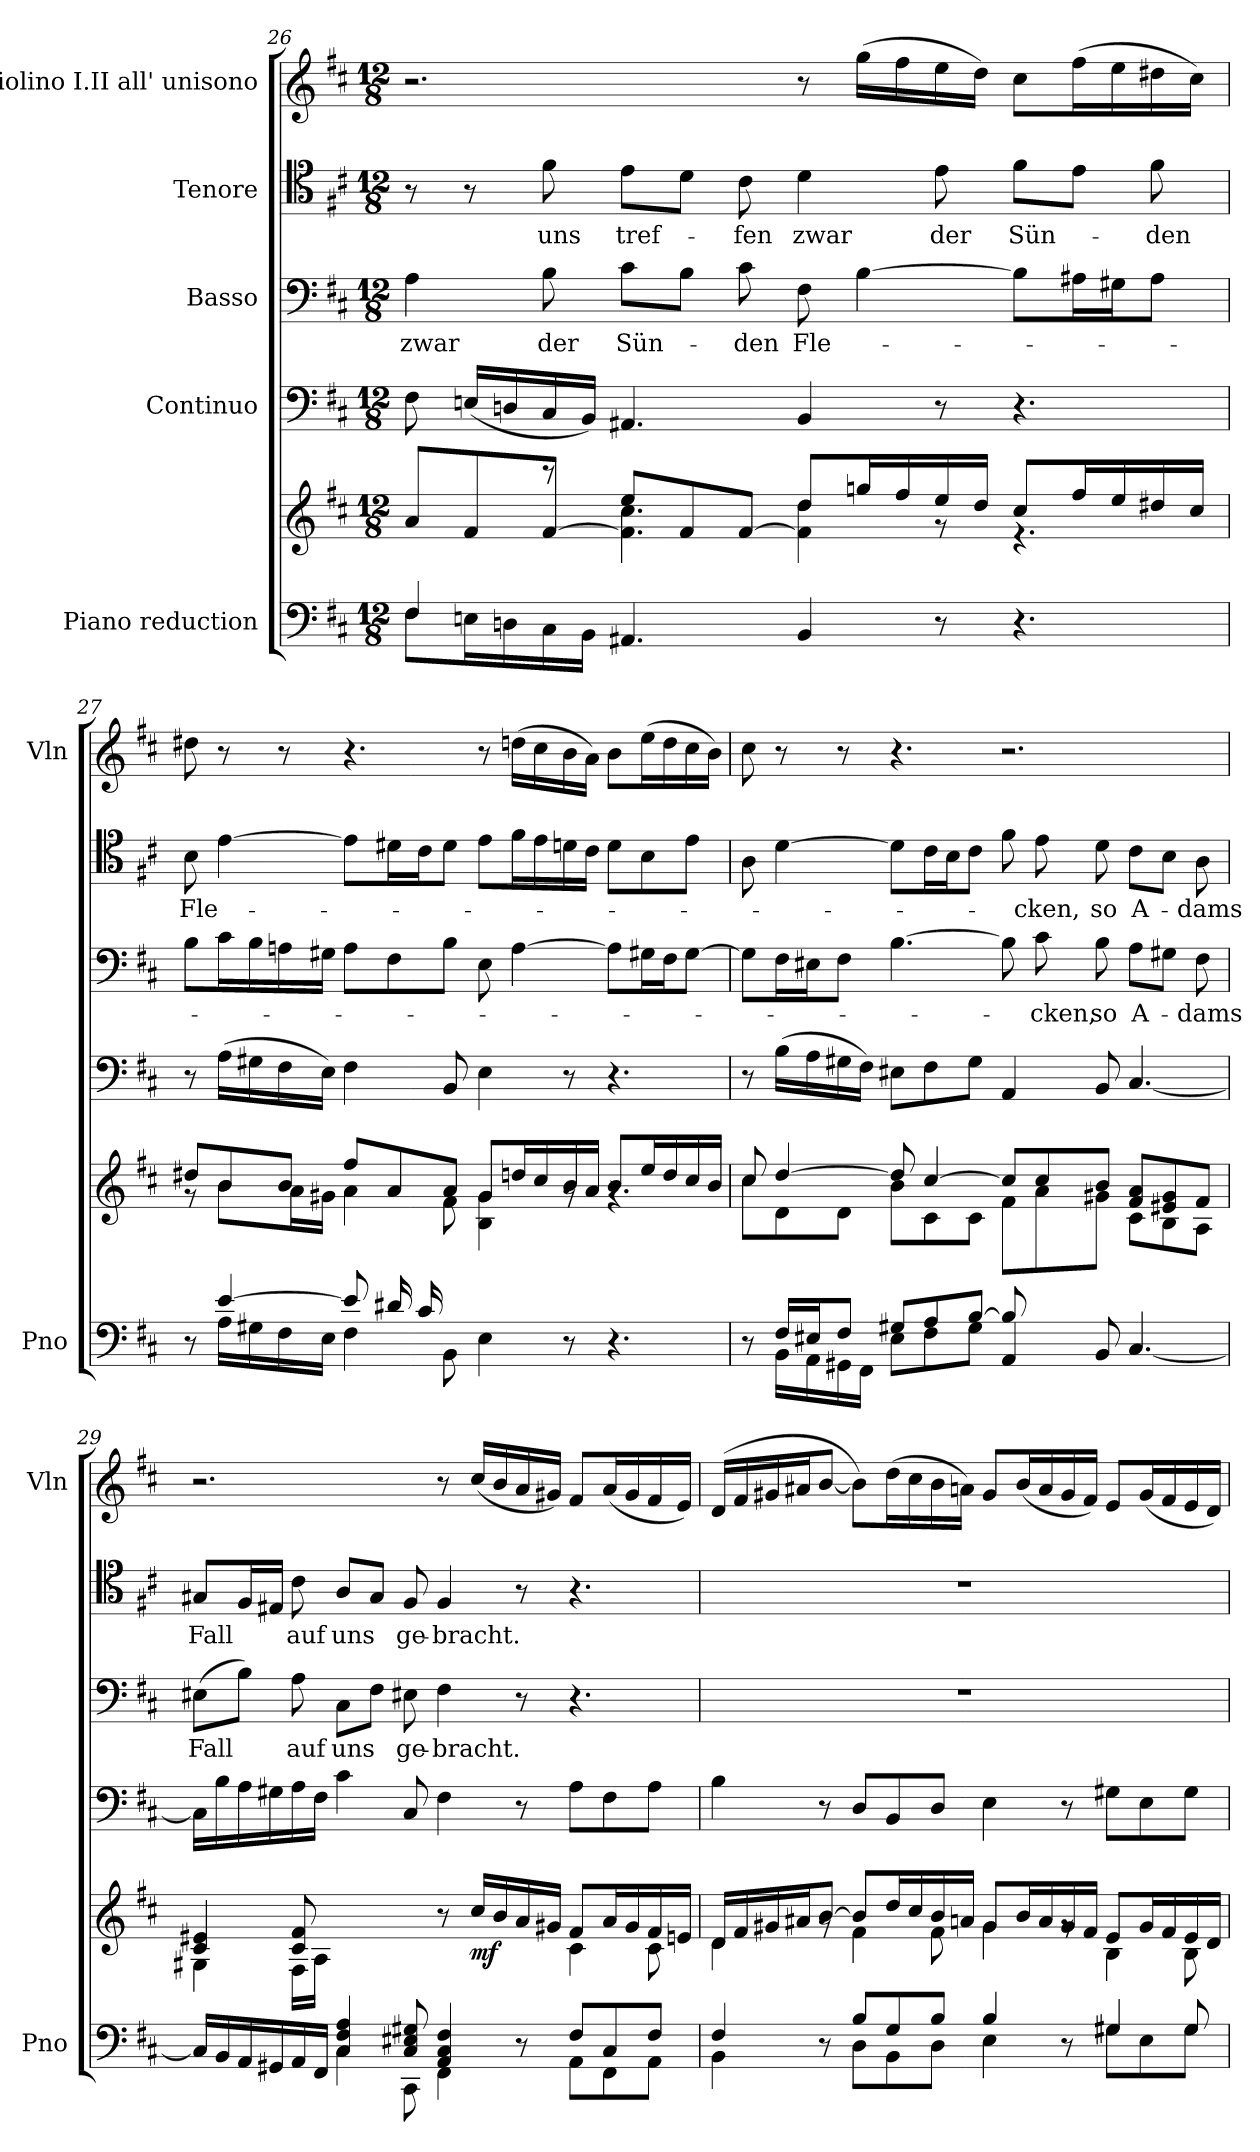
**kern	**kern	**dynam	**kern	**kern	**text	**kern	**text	**kern	**dynam
*part5	*part5	*part5	*part4	*part3	*part3	*part2	*part2	*part1	*part1
*staff6	*staff5	*staff5/6	*staff4	*staff3	*staff3	*staff2	*staff2	*staff1	*staff1
*I"Piano reduction	*	*	*I"Continuo	*I"Basso	*	*I"Tenore	*	*I"Violino I.II all' unisono	*
*I'Pno	*	*	*	*	*	*	*	*I'Vln	*
*clefF4	*clefG2	*	*clefF4	*clefF4	*	*clefC4	*	*clefG2	*
*k[f#c#]	*k[f#c#]	*	*k[f#c#]	*k[f#c#]	*	*k[f#c#]	*	*k[f#c#]	*
*M12/8	*M12/8	*	*M12/8	*M12/8	*	*M12/8	*	*M12/8	*
=26	=26	=26	=26	=26	=26	=26	=26	=26	=26
*^	*^	*	*	*	*	*	*	*	*
!	!	!	!	!	!	!	!LO:LY:b	!	!	!	!
4F#/	8F#\L	8a/L	4ryy	.	8F#\	4A\	zwar	8r	.	2.r	.
.	16En\L	8f#/	.	.	(<16En/LL	.	.	8r	.	.	.
.	16Dn\	.	.	.	16Dn/	.	.	.	.	.	.
!	!	!	!	!	!	!	!LO:LY:b	!	!LO:LY:b	!	!
1ryy	16C#\	[8f#/J	8rccc	.	16C#/	8B\	der	8f#\	uns	.	.
.	16BB\JJ	.	.	.	16BB/JJ)	.	.	.	.	.	.
!	!	!	!	!	!	!	!LO:LY:b	!	!LO:LY:b	!	!
.	4.AA#X/	8ee/L	4.f#\] 4.cc#\	.	4.AA#X/	8c#\L	Sün-	8e\L	tref-	.	.
.	.	8f#/	.	.	.	8B\J	.	8d\J	.	.	.
!	!	!	!	!	!	!	!LO:LY:b	!	!LO:LY:b	!	!
.	.	[8f#/J	.	.	.	8c#\	-den	8c#\	-fen	.	.
!	!	!	!	!	!	!	!LO:LY:b	!	!LO:LY:b	!	!
.	4BB/	8dd/L	4f#\] 4dd\	.	4BB/	8F#\	Fle-	4d\	zwar	8r	.
.	.	16ggn/L	.	.	.	[4B\	.	.	.	(>16gg\LL	.
.	.	16ff#/	.	.	.	.	.	.	.	16ff#\	.
!	!	!	!	!	!	!	!	!	!LO:LY:b	!	!
.	8r	16ee/	8r	.	8r	.	.	8e\	der	16ee\	.
.	.	16dd/JJ	.	.	.	.	.	.	.	16dd\JJ)	.
!	!	!	!	!	!	!	!	!	!LO:LY:b	!	!
.	4.r	8cc#/L	4.r	.	4.r	8B\L]	.	8f#\L	Sün-	8cc#\L	.
4ryy	.	16ff#/L	.	.	.	16A#X\L	.	8e\J	.	(>16ff#\L	.
.	.	16ee/	.	.	.	16G#X\J	.	.	.	16ee\	.
!	!	!	!	!	!	!	!	!	!LO:LY:b	!	!
.	.	16dd#X/	.	.	.	8A#\J	.	8f#\	-den	16dd#X\	.
.	.	16cc#/JJ	.	.	.	.	.	.	.	16cc#\JJ)	.
!!LO:LB:g=z
=27	=27	=27	=27	=27	=27	=27	=27	=27	=27	=27	=27
*	*	*	*^	*	*	*	*	*	*	*	*
!	!	!	!	!	!	!	!	!	!	!LO:LY:b	!	!
8r	8ryy	8dd#X/L	8r	8ryy	.	8r	8B\L	.	8B\	Fle-	8dd#X\	.
*	*	*	*v	*v	*	*	*	*	*	*	*	*
[4e/	16A\LL	8b/	8b\L	.	(>16A\LL	16c#\L	.	[4e\	.	8r	.
.	16G#X\	.	.	.	16G#X\	16B\	.	.	.	.	.
.	16F#\	8b/J	16a\L	.	16F#\	16An\	.	.	.	8r	.
.	16E\JJ	.	16g#X\JJ	.	16E\JJ)	16G#X\JJ	.	.	.	.	.
8e/L]	4F#\	8ff#/L	4a\	.	4F#\	8A\L	.	8e\L]	.	4.r	.
16d#X/L	.	8a/	.	.	.	8F#\	.	16d#X\L	.	.	.
16c#/J	.	.	.	.	.	.	.	16c#\J	.	.	.
*	*	*	*^	*	*	*	*	*	*	*	*
8ryy	8BB\	8a/J	8f#\	8d#X\J	.	8BB/	8B\J	.	8d#\J	.	.	.
4ryy	4E\	8g#/L	4B\ 4g#\	2.ryy	.	4E\	8E\	.	8e\L	.	8r	.
.	.	16ddn/L	.	.	.	.	[4A\	.	16f#\L	.	(>16ddn\LL	.
.	.	16cc#/	.	.	.	.	.	.	16e\	.	16cc#\	.
8r	8ryy	16b/	8rg	.	.	8r	.	.	16dn\	.	16b\	.
.	.	16a/JJ	.	.	.	.	.	.	16c#\JJ	.	16a\JJ)	.
4.r	4.ryy	8b/L	4.rg	.	.	4.r	8A\L]	.	8d\L	.	8b\L	.
.	.	16ee/L	.	.	.	.	16G#X\L	.	8B\	.	(>16ee\L	.
.	.	16dd/	.	.	.	.	16F#\J	.	.	.	16dd\	.
.	.	16cc#/	.	.	.	.	[8G#\J	.	8e\J	.	16cc#\	.
.	.	16b/JJ	.	.	.	.	.	.	.	.	16b\JJ)	.
=28	=28	=28	=28	=28	=28	=28	=28	=28	=28	=28	=28	=28
8r	8ryy	8cc#/	8cc#\L	2..ryy	.	8r	8G#\L]	.	8A\	.	8cc#\	.
16F#/LL	16BB\LL	[4dd/	8d\	.	.	(>16B\LL	16F#\L	.	[4d\	.	8r	.
16E#X/J	16AA\	.	.	.	.	16A\	16E#X\J	.	.	.	.	.
8F#/J	16GG#X\	.	8d\J	.	.	16G#X\	8F#\J	.	.	.	8r	.
.	16FF#\JJ	.	.	.	.	16F#\JJ)	.	.	.	.	.	.
8G#X/L	8E#\L	8dd/]	8b\L	.	.	8E#X\L	[4.B\	.	8d\L]	.	4.r	.
8A/	8F#\	[4cc#/	8c#\	.	.	8F#\	.	.	16c#\L	.	.	.
.	.	.	.	.	.	.	.	.	16B\J	.	.	.
[8B/J	8G#\J	.	8c#\J	.	.	8G#\J	.	.	8c#\J	.	.	.
8B/L]	4AA/	8cc#/L]	8f#\L	.	.	4AA/	8B\]	.	8f#\	.	2.r	.
!	!	!	!	!	!	!	!	!LO:LY:b	!	!LO:LY:b	!	!
4ryy	.	8cc#/	8a\	8en\	.	.	8c#\	-cken,	8e\	-cken,	.	.
!	!	!	!	!	!	!	!	!LO:LY:b	!	!LO:LY:b	!	!
.	8BB/	8b/J	8g#X\J	8d\J	.	8BB/	8B\	so	8d\	so	.	.
!	!	!	!	!	!	!	!	!LO:LY:b	!	!LO:LY:b	!	!
4.ryy	[4.C#/	8f#/ 8a/L	8c#\L	4.ryy	.	[4.C#/	8A\L	A-	8c#\L	A-	.	.
.	.	8e#X/ 8g#/	8B\	.	.	.	8G#X\J	.	8B\J	.	.	.
!	!	!	!	!	!	!	!	!LO:LY:b	!	!LO:LY:b	!	!
.	.	8f#/J	8A\J	.	.	.	8F#\	-dams	8A\	-dams	.	.
*	*	*	*v	*v	*	*	*	*	*	*	*	*
!!LO:PB:g=z
=29	=29	=29	=29	=29	=29	=29	=29	=29	=29	=29	=29
!	!	!	!	!	!	!	!LO:LY:b	!	!LO:LY:b	!	!
16C#/LL]	4.ryy	4c#/ 4e#X/	4G#X\	.	16C#\LL]	(>8E#X\L	Fall	8G#X/L	Fall	2.r	.
16BB/	.	.	.	.	16B\	.	.	.	.	.	.
16AA/	.	.	.	.	16A\	8B\J)	.	16F#/L	.	.	.
16GG#X/	.	.	.	.	16G#X\	.	.	16E#X/JJ	.	.	.
!	!	!	!	!	!	!	!LO:LY:b	!	!LO:LY:b	!	!
16AA/	.	8c#/ 8f#/	16F#\LL	.	16A\	8A\	auf	8c#\	auf	.	.
16FF#/JJ	.	.	16A\JJ	.	16F#\JJ	.	.	.	.	.	.
!	!	!	!	!	!	!	!LO:LY:b	!	!LO:LY:b	!	!
4C#/ 4F#/ 4A/	4C#\	4.ryy	4.ryy	.	4c#\	8C#\L	uns	8A/L	uns	.	.
.	.	.	.	.	.	8F#\J	.	8G#/J	.	.	.
!	!	!	!	!	!	!	!LO:LY:b	!	!LO:LY:b	!	!
8C#/ 8E#X/ 8G#X/	8CC#\	.	.	.	8C#/	8E#X\	ge-	8F#/	ge-	.	.
!	!	!	!	!	!	!	!LO:LY:b	!	!LO:LY:b	!	!
4AA/ 4C#/ 4F#/	4FF#\	8r	4.ryy	.	4F#\	4F#\	-bracht.	4F#/	-bracht.	8r	.
!	!	!	!	!LO:DY:b	!	!	!	!	!	!	!LO:DY:b
.	.	16cc#/LL	.	mf	.	.	.	.	.	(<16cc#/LL	other-dynamics
.	.	16b/	.	.	.	.	.	.	.	16b/	.
8r	8ryy	16a/	.	.	8r	8r	.	8r	.	16a/	.
.	.	16g#X/JJ	.	.	.	.	.	.	.	16g#X/JJ)	.
8F#/L	8AA\L	8f#/L	4c#\	.	8A\L	4.r	.	4.r	.	8f#/L	.
8C#/	8FF#\	16a/L	.	.	8F#\	.	.	.	.	(<16a/L	.
.	.	16g#/	.	.	.	.	.	.	.	16g#/	.
8F#/J	8AA\J	16f#/	8c#\	.	8A\J	.	.	.	.	16f#/	.
.	.	16en/JJ	.	.	.	.	.	.	.	16e/JJ)	.
=30	=30	=30	=30	=30	=30	=30	=30	=30	=30	=30	=30
4F#/	4BB\	16d/LL	4d\	.	4B\	1.r	.	1.r	.	(>16d/LL	.
.	.	16f#/	.	.	.	.	.	.	.	16f#/	.
.	.	16g#X/	.	.	.	.	.	.	.	16g#X/	.
.	.	16a#X/J	.	.	.	.	.	.	.	16a#X/J	.
8r	8ryy	[8b/J	8rg	.	8r	.	.	.	.	[8b/J	.
8B/L	8D\L	8b/L]	4f#\	.	8D/L	.	.	.	.	8b\L])	.
8G/	8BB\	16dd/L	.	.	8BB/	.	.	.	.	(>16dd\L	.
.	.	16cc#/	.	.	.	.	.	.	.	16cc#\	.
8B/J	8D\J	16b/	8f#\	.	8D/J	.	.	.	.	16b\	.
.	.	16an/JJ	.	.	.	.	.	.	.	16an\JJ)	.
4B/	4E\	8g#/L	4g#\	.	4E\	.	.	.	.	8g#/L	.
.	.	16b/L	.	.	.	.	.	.	.	(<16b/L	.
.	.	16a/	.	.	.	.	.	.	.	16a/	.
8r	8ryy	16g#/	8rg	.	8r	.	.	.	.	16g#/	.
.	.	16f#/JJ	.	.	.	.	.	.	.	16f#/JJ)	.
4G#X/	8G#\L	8e/L	4B\	.	8G#X\L	.	.	.	.	8e/L	.
.	8E\	16g#/L	.	.	8E\	.	.	.	.	(<16g#/L	.
.	.	16f#/	.	.	.	.	.	.	.	16f#/	.
8G#/	8G#\J	16e/	8B\	.	8G#\J	.	.	.	.	16e/	.
.	.	16d/JJ	.	.	.	.	.	.	.	16d/JJ)	.
*v	*v	*	*	*	*	*	*	*	*	*	*
*	*v	*v	*	*	*	*	*	*	*	*
=	=	=	=	=	=	=	=	=	=
*-	*-	*-	*-	*-	*-	*-	*-	*-	*-
